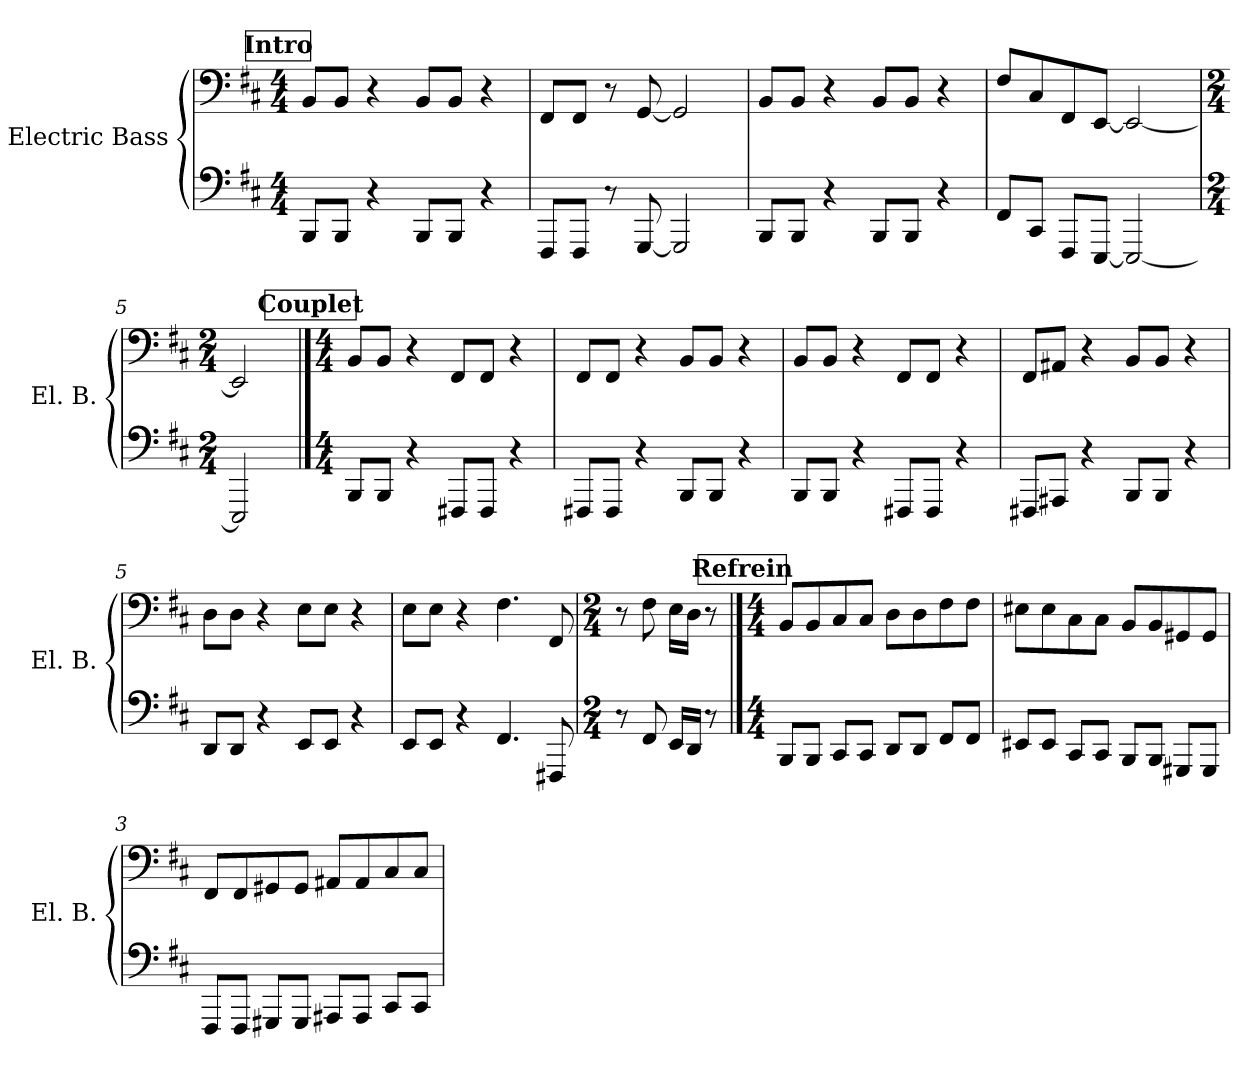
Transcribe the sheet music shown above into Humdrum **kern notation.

**kern	**kern
*part1	*part1
*staff2	*staff1
*I"Electric Bass	*
*I'El. B.	*
*stria4	*
*	*clefF4
*ITrd7c12	*ITrd7c12
*k[f#c#]	*k[f#c#]
*M4/4	*M4/4
*MM100	*MM100
!!LO:REH:place=s1:a:B:fs=14:t=Intro
=1	=1
8BBBBL	8BBB/L
8BBBBJ	8BBB/J
4r	4r
8BBBBL	8BBB/L
8BBBBJ	8BBB/J
4r	4r
=2	=2
8FFFF#L	8FFF#/L
8FFFF#J	8FFF#/J
8r	8r
[8GGGG	[8GGG/
2GGGG]	2GGG/]
=3	=3
8BBBBL	8BBB/L
8BBBBJ	8BBB/J
4r	4r
8BBBBL	8BBB/L
8BBBBJ	8BBB/J
4r	4r
=4	=4
8FFF#L	8FF#/L
8CCC#J	8CC#/
8FFFF#L	8FFF#/
[8EEEEJ	[8EEE/J
2EEEE_	2EEE/_
=5	=5
*M2/4	*M2/4
2EEEE]	2EEE/]
!!LO:LB:g=z
!!LO:REH:place=s1:a:B:fs=14:t=Couplet
==1	==1
*stria4	*
*M4/4	*M4/4
8BBBBL	8BBB/L
8BBBBJ	8BBB/J
4r	4r
8FFFF#XL	8FFF#/L
8FFFF#J	8FFF#/J
4r	4r
=2	=2
8FFFF#XL	8FFF#/L
8FFFF#J	8FFF#/J
4r	4r
8BBBBL	8BBB/L
8BBBBJ	8BBB/J
4r	4r
=3	=3
8BBBBL	8BBB/L
8BBBBJ	8BBB/J
4r	4r
8FFFF#XL	8FFF#/L
8FFFF#J	8FFF#/J
4r	4r
=4	=4
8FFFF#XL	8FFF#/L
8AAAA#XJ	8AAA#X/J
4r	4r
8BBBBL	8BBB/L
8BBBBJ	8BBB/J
4r	4r
!!LO:LB:g=z
=5	=5
8DDDL	8DD\L
8DDDJ	8DD\J
4r	4r
8EEEL	8EE\L
8EEEJ	8EE\J
4r	4r
=6	=6
8EEEL	8EE\L
8EEEJ	8EE\J
4r	4r
4.FFF#	4.FF#\
8FFFF#X	8FFF#/
=7	=7
*M2/4	*M2/4
8r	8r
8FFF#	8FF#\
16EEELL	16EE\LL
16DDDJJ	16DD\JJ
8r	8r
!!LO:LB:g=z
!!LO:REH:place=s1:a:B:fs=14:t=Refrein
==1	==1
*stria4	*
*M4/4	*M4/4
8BBBBL	8BBB/L
8BBBBJ	8BBB/
8CCC#L	8CC#/
8CCC#J	8CC#/J
8DDDL	8DD\L
8DDDJ	8DD\
8FFF#L	8FF#\
8FFF#J	8FF#\J
=2	=2
8EEE#L	8EE#X\L
8EEE#J	8EE#\
8CCC#L	8CC#\
8CCC#J	8CC#\J
8BBBBL	8BBB/L
8BBBBJ	8BBB/
8GGGG#L	8GGG#X/
8GGGG#J	8GGG#/J
=3	=3
8FFFF#L	8FFF#/L
8FFFF#J	8FFF#/
8GGGG#L	8GGG#X/
8GGGG#J	8GGG#/J
8AAAA#L	8AAA#X/L
8AAAA#J	8AAA#/
8CCC#L	8CC#/
8CCC#J	8CC#/J
=	=
*-	*-
